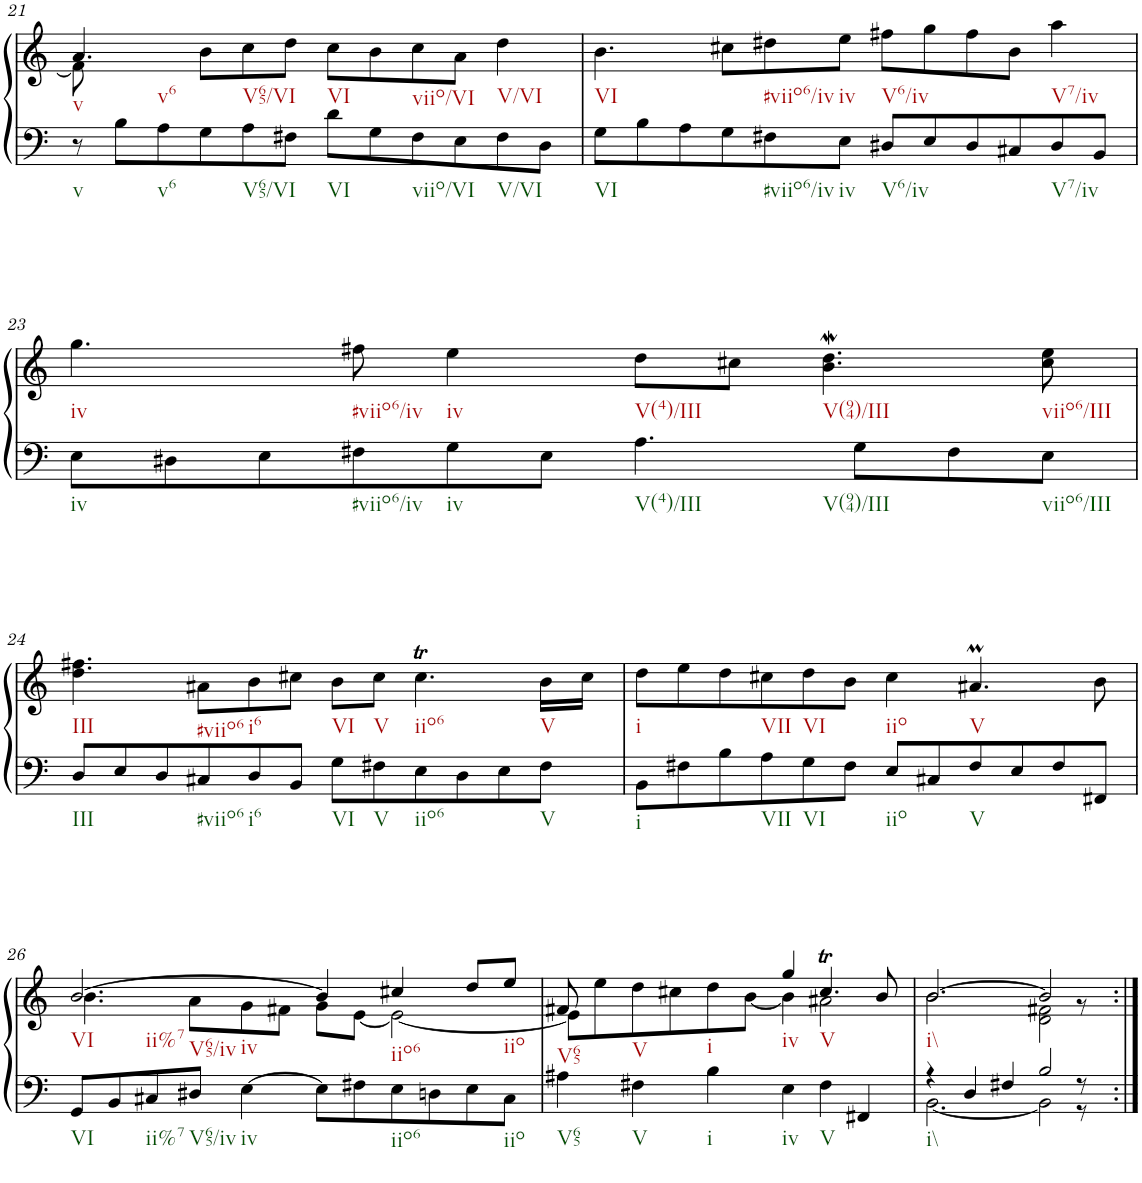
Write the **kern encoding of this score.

**kern	**kern
*part1	*part1
*staff2	*staff1
*I"Klavier linke Hand	*
!!LO:PB:g=z
*clefF4	*clefG2
*k[]	*k[]
*M6/4	*M6/4
=21	=21
*	*^
8r	4.a/	8f#\]
8B\L	.	1ryy
8A\	.	.
8G\	8b\L	.
8A\	8cc\	.
8F#X\J	8dd\J	.
8d\L	8cc\L	.
8G\	8b\	.
8F#\	8cc\	.
8E\	8a\J	4.ryy
8F#\	4dd\	.
8D\J	.	.
*	*v	*v
=22	=22
8G\L	4.b\
8B\	.
8A\	.
8G\	8cc#X\L
8F#X\	8dd#X\
8E\J	8ee\J
8D#X/L	8ff#X\L
8E/	8gg\
8D#/	8ff#\
8C#X/	8b\J
8D#/	4aa\
8BB/J	.
!!LO:LB:g=z
=23	=23
8E\L	4.gg\
8D#X\	.
8E\	.
8F#X\	8ff#X\
8G\	4ee\
8E\J	.
4.A\	8dd\L
.	8cc#X\J
.	4.b\m 4.dd\m
8G\L	.
8F#\	.
8E\J	8cc#\ 8ee\
!!LO:LB:g=z
=24	=24
8D/L	4.dd\ 4.ff#X\
8E/	.
8D/	.
8C#X/	8a#X\L
8D/	8b\
8BB/J	8cc#X\J
8G\L	8b\L
8F#X\	8cc#\J
8E\	4.cc#t\
8D\	.
8E\	.
8F#\J	16b\LL
.	16cc#\JJ
=25	=25
*	*^
8BB\L	2.ryy	8dd\L
8F#X\	.	8ee\
8B\	.	8dd\
8A\	.	8cc#X\
8G\	.	8dd\
8F#\J	.	8b\J
8E/L	4ryy	4cc#\
8C#X/	.	.
8F#/	4.a#Xm/	2ryy
8E/	.	.
8F#/	.	.
8FF#X/J	8b\	.
!!LO:LB:g=z	!!
=26	=26	=26
8GG/L	[2.b/	4.b\
8BB/	.	.
8C#X/	.	.
8D#X/J	.	8a\L
[4E\	.	8g\
.	.	8f#X\J
8E\L]	4b/]	8g\L
8F#X\	.	[8e\J
8E\	4cc#X/	2e\_
8Dn\	.	.
8E\	8dd/L	.
8C#\J	8ee/J	.
=27	=27	=27
4A#X\	8f#X/	8e\L]
.	8ryy	8ee\
4F#X\	2ryy	8dd\
.	.	8cc#X\
4B\	.	8dd\
.	.	[8b\J
4E\	4gg/	4b\]
4F#\	4.cc#t/	2a#X\
4FF#X/	.	.
.	8b/	.
=28	=28	=28
*^	*	*
4r	[2.BB\	[2.b/	2.b\
4D/	.	.	.
4F#X/	.	.	.
2B/	2BB\]	2b/]	2d\ 2f#X\
8r	8r	8ryy	8r
*v	*v	*	*
*	*v	*v
=:|!	=:|!
*-	*-
